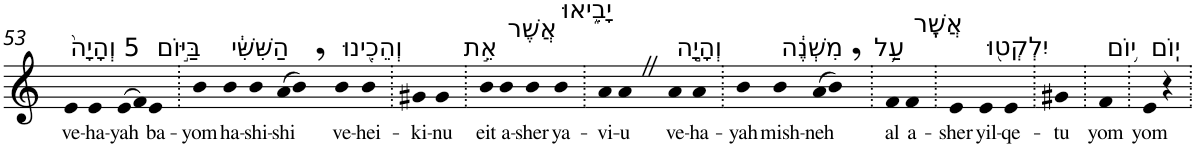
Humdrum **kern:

**kern	**text
*part1	*part1
*staff1	*staff1
*I"Piano	*
*I'Pno	*
!!LO:PB:g=z
*clefG2	*
*k[]	*
=53	=53
!LO:TX:a:t=5 וְהָיָה֙	!
!	!LO:LY:b
4e	ve-
!	!LO:LY:b
4e	-ha-
!	!LO:LY:b
(>8e	-yah
8f)	.
!LO:TX:a:t=בַּיּ֣וֹם	!
!	!LO:LY:b
4e	ba-
=54.	=54.
!	!LO:LY:b
4b	-yom
!LO:TX:a:t=הַשִּׁשִּׁ֔י	!
!	!LO:LY:b
4b	ha-
!	!LO:LY:b
4b	-shi-
!	!LO:LY:b
(>8a	-shi
8b,)	.
!LO:TX:a:t=וְהֵכִ֖ינוּ	!
!	!LO:LY:b
4b	ve-
!	!LO:LY:b
4b	-hei-
=55.	=55.
!	!LO:LY:b
4g#X	-ki-
!	!LO:LY:b
4g#	-nu
=56.	=56.
!LO:TX:a:t=אֵ֣ת	!
!	!LO:LY:b
4b	eit
!LO:TX:a:t=אֲשֶׁר	!
!	!LO:LY:b
4b	a-
!	!LO:LY:b
4b	-sher
!LO:TX:a:t=יָבִ֑יאוּ	!
!	!LO:LY:b
4b	ya-
=57.	=57.
!	!LO:LY:b
4a	-vi-
!	!LO:LY:b
4aZ	-u
!LO:TX:a:t=וְהָיָ֣ה	!
!	!LO:LY:b
4a	ve-
!	!LO:LY:b
4a	-ha-
=58.	=58.
!	!LO:LY:b
4b	-yah
!LO:TX:a:t=מִשְׁנֶ֔ה	!
!	!LO:LY:b
4b	mish-
!	!LO:LY:b
(>8a	-neh
8b,)	.
=59.	=59.
!LO:TX:a:t=עַ֥ל	!
!	!LO:LY:b
4f	al
!LO:TX:a:t=אֲשֶֽׁר	!
!	!LO:LY:b
4f	a-
=60.	=60.
!	!LO:LY:b
4e	-sher
!LO:TX:a:t=יִלְקְט֖וּ	!
!	!LO:LY:b
4e	yil-
!	!LO:LY:b
4e	-qe-
=61.	=61.
!	!LO:LY:b
4g#X	-tu
=62.	=62.
!LO:TX:a:t=י֥וֹם	!
!	!LO:LY:b
4f	yom
=63.	=63.
!LO:TX:a:t=יֽוֹם	!
!	!LO:LY:b
4e	yom
4r	.
=.	=.
*-	*-
